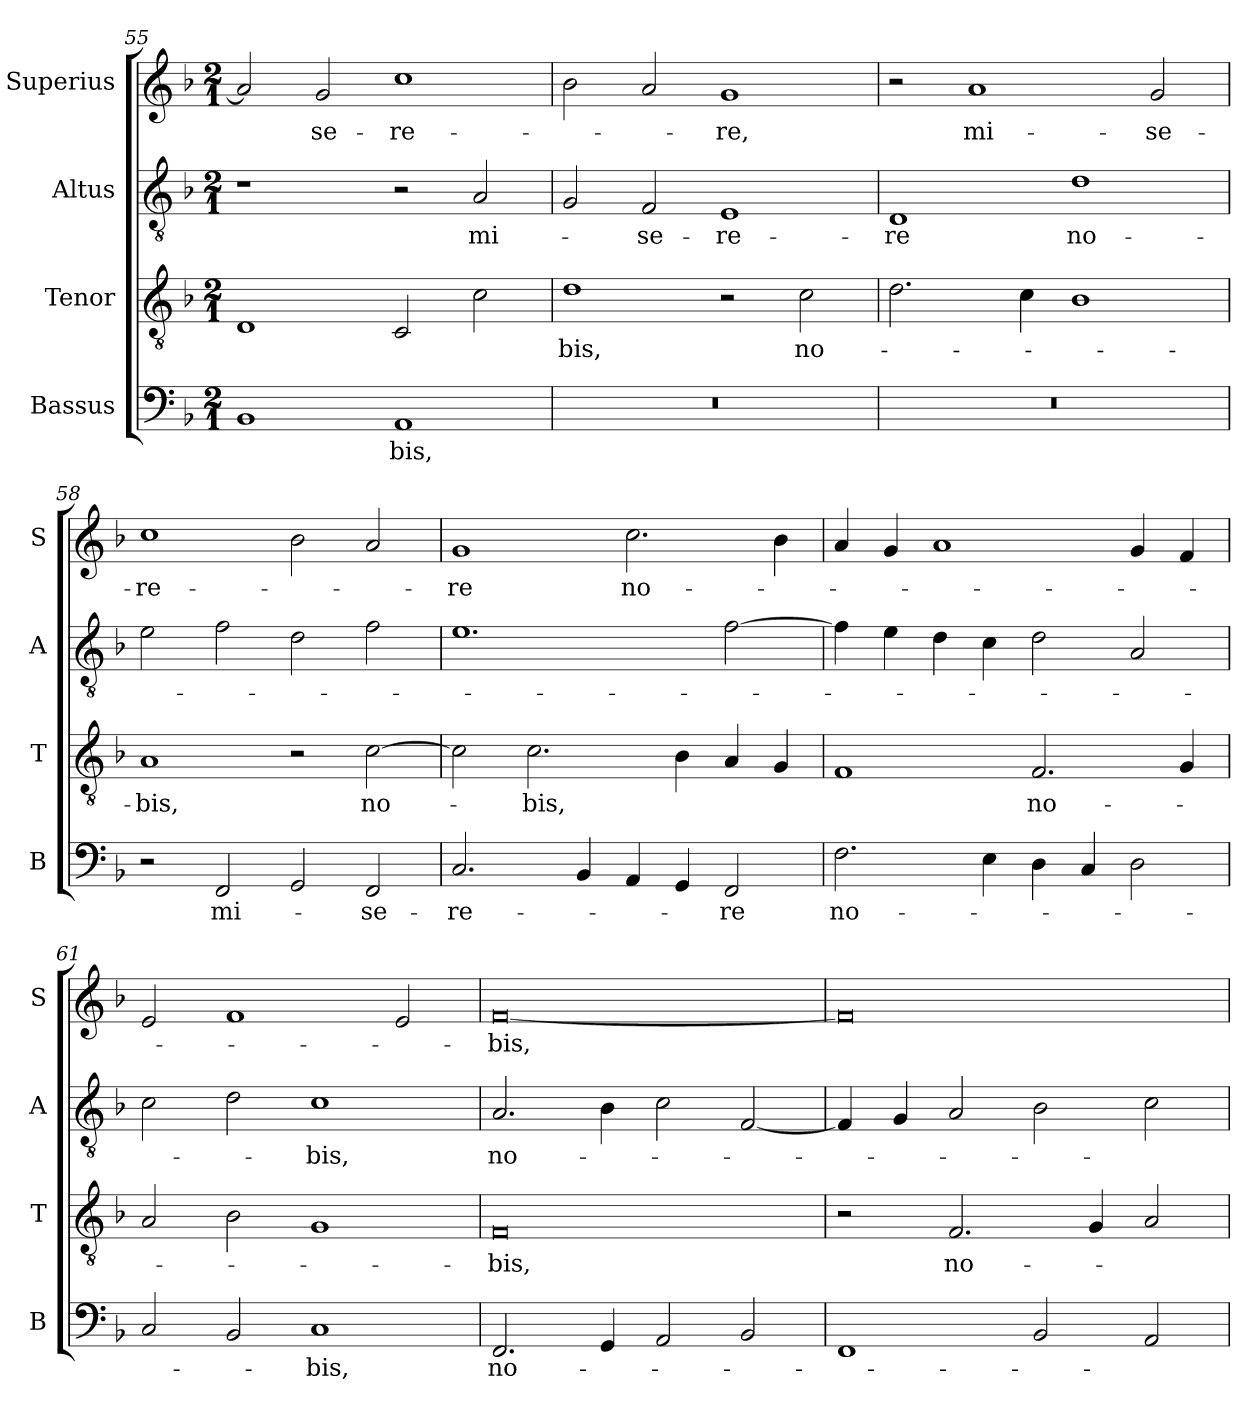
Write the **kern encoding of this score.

**kern	**text	**kern	**text	**kern	**text	**kern	**text
*part4	*part4	*part3	*part3	*part2	*part2	*part1	*part1
*staff4	*staff4	*staff3	*staff3	*staff2	*staff2	*staff1	*staff1
*I"Bassus	*	*I"Tenor	*	*I"Altus	*	*I"Superius	*
*I'B	*	*I'T	*	*I'A	*	*I'S	*
*clefF4	*	*clefGv2	*	*clefGv2	*	*clefG2	*
*k[b-]	*	*k[b-]	*	*k[b-]	*	*k[b-]	*
*M2/1	*	*M2/1	*	*M2/1	*	*M2/1	*
=55	=55	=55	=55	=55	=55	=55	=55
1BB-	.	1D	.	1r	.	2a/]	.
.	.	.	.	.	.	2g/	-se-
1AA	-bis,	2C/	.	2r	.	1cc	-re-
.	.	2c\	.	2A/	mi-	.	.
=56	=56	=56	=56	=56	=56	=56	=56
0r	.	1d	-bis,	2G/	.	2b-\	.
.	.	.	.	2F/	-se-	2a/	.
.	.	2r	.	1E	-re-	1g	-re,
.	.	2c\	no-	.	.	.	.
=57	=57	=57	=57	=57	=57	=57	=57
0r	.	2.d\	.	1D	-re	2r	.
.	.	.	.	.	.	1a	mi-
.	.	4c\	.	.	.	.	.
.	.	1B-	.	1d	no-	.	.
.	.	.	.	.	.	2g/	-se-
=58	=58	=58	=58	=58	=58	=58	=58
2r	.	1A	-bis,	2e\	.	1cc	-re-
2FF/	mi-	.	.	2f\	.	.	.
2GG/	.	2r	.	2d\	.	2b-\	.
2FF/	-se-	[2c\	no-	2f\	.	2a/	.
=59	=59	=59	=59	=59	=59	=59	=59
2.C/	-re-	2c\]	.	1.e	.	1g	-re
.	.	2.c\	-bis,	.	.	.	.
4BB-/	.	.	.	.	.	.	.
4AA/	.	.	.	.	.	2.cc\	no-
4GG/	.	4B-\	.	.	.	.	.
2FF/	-re	4A/	.	[2f\	.	.	.
.	.	4G/	.	.	.	4b-\	.
=60	=60	=60	=60	=60	=60	=60	=60
2.F\	no-	1F	.	4f\]	.	4a/	.
.	.	.	.	4e\	.	4g/	.
.	.	.	.	4d\	.	1a	.
4E\	.	.	.	4c\	.	.	.
4D\	.	2.F/	no-	2d\	.	.	.
4C/	.	.	.	.	.	.	.
2D\	.	.	.	2A/	.	4g/	.
.	.	4G/	.	.	.	4f/	.
=61	=61	=61	=61	=61	=61	=61	=61
2C/	.	2A/	.	2c\	.	2e/	.
2BB-/	.	2B-\	.	2d\	.	1f	.
1C	-bis,	1G	.	1c	-bis,	.	.
.	.	.	.	.	.	2e/	.
=62	=62	=62	=62	=62	=62	=62	=62
2.FF/	no-	0F	-bis,	2.A/	no-	[0f	-bis,
4GG/	.	.	.	4B-\	.	.	.
2AA/	.	.	.	2c\	.	.	.
2BB-/	.	.	.	[2F/	.	.	.
=63	=63	=63	=63	=63	=63	=63	=63
1FF	.	2r	.	4F/]	.	0f]	.
.	.	.	.	4G/	.	.	.
.	.	2.F/	no-	2A/	.	.	.
2BB-/	.	.	.	2B-\	.	.	.
.	.	4G/	.	.	.	.	.
2AA/	.	2A/	.	2c\	.	.	.
=	=	=	=	=	=	=	=
*-	*-	*-	*-	*-	*-	*-	*-
